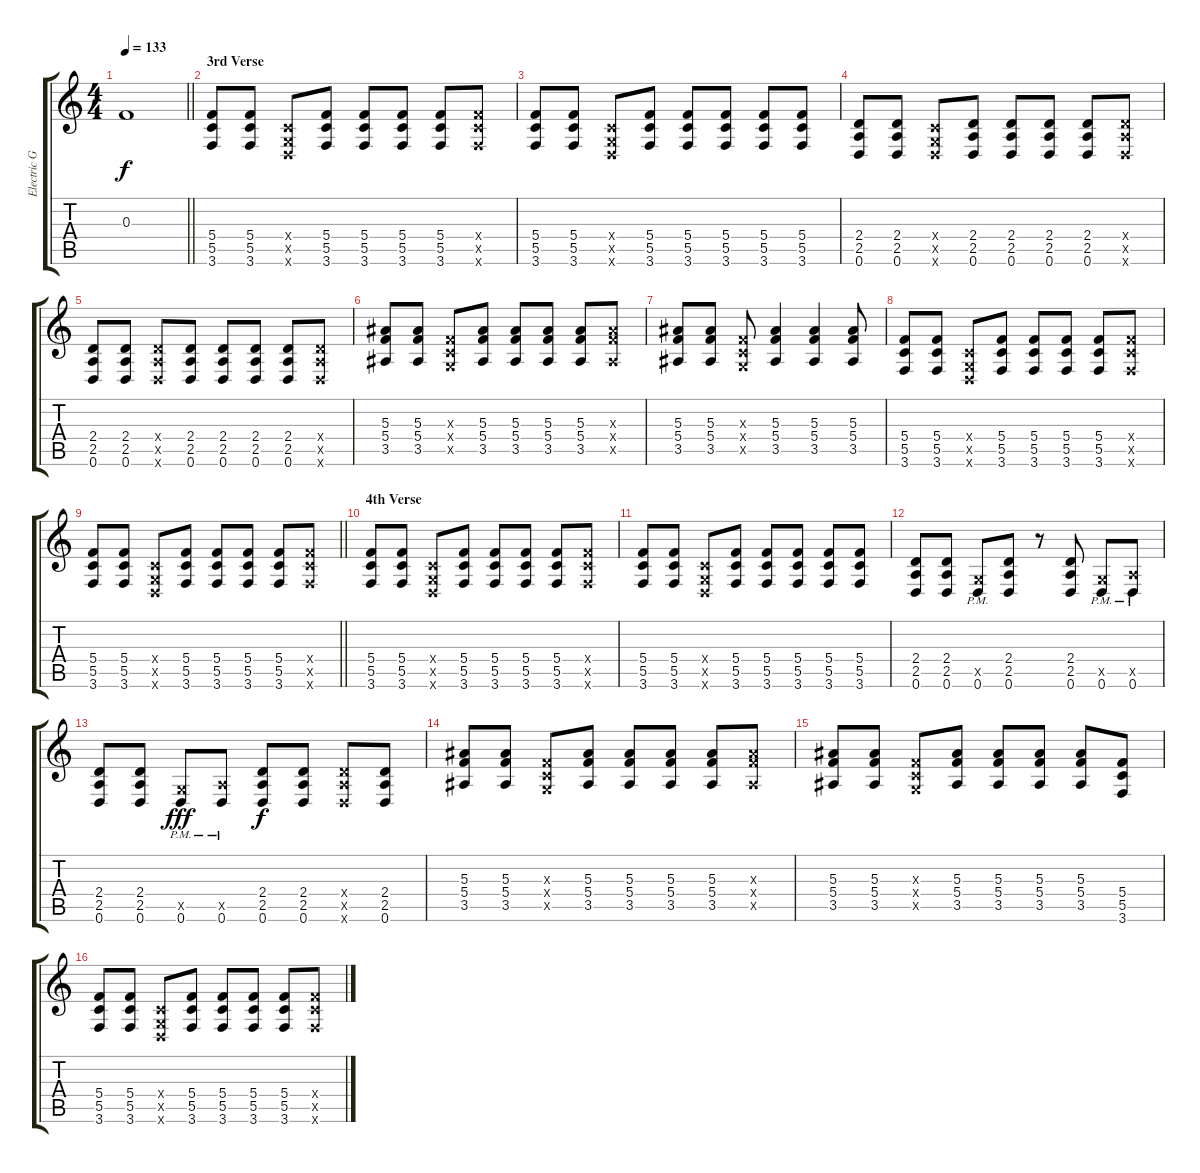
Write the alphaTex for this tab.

\track ("Electric Guitar 1 (James)" "Electric G") {instrument distortionguitar}
\staff {score tabs}
\tuning (D4 A3 F3 C3 G2 D2) {hide}
\ts (4 4)
\tempo 133
\clef g2
\barLineRight lightlight
\ks c
0.3{t}.1{dy f} |
\section ("" "3rd Verse")
(5.4 5.5 3.6).8{volume 13} (5.4 5.5 3.6).8 (0.4{x} 0.5{x} 0.6{x}).8 (5.4 5.5 3.6).8 (5.4 5.5 3.6).8 (5.4 5.5 3.6).8 (5.4 5.5 3.6).8 (5.4{x} 5.5{x} 3.6{x}).8 |
(5.4 5.5 3.6).8 (5.4 5.5 3.6).8 (0.4{x} 0.5{x} 0.6{x}).8 (5.4 5.5 3.6).8 (5.4 5.5 3.6).8 (5.4 5.5 3.6).8 (5.4 5.5 3.6).8 (5.4 5.5 3.6).8 |
(2.4 2.5 0.6).8 (2.4 2.5 0.6).8 (0.4{x} 0.5{x} 0.6{x}).8 (2.4 2.5 0.6).8 (2.4 2.5 0.6).8 (2.4 2.5 0.6).8 (2.4 2.5 0.6).8 (2.4{x} 2.5{x} 0.6{x}).8 |
(2.4 2.5 0.6).8 (2.4 2.5 0.6).8 (2.4{x} 2.5{x} 0.6{x}).8 (2.4 2.5 0.6).8 (2.4 2.5 0.6).8 (2.4 2.5 0.6).8 (2.4 2.5 0.6).8 (2.4{x} 2.5{x} 0.6{x}).8 |
(5.3 5.4 3.5).8 (5.3 5.4 3.5).8 (0.3{x} 0.4{x} 0.5{x}).8 (5.3 5.4 3.5).8 (5.3 5.4 3.5).8 (5.3 5.4 3.5).8 (5.3 5.4 3.5).8 (5.3{x} 5.4{x} 3.5{x}).8 |
(5.3 5.4 3.5).8 (5.3 5.4 3.5).8 (0.3{x} 0.4{x} 0.5{x}).8 (5.3 5.4 3.5).4 (5.3 5.4 3.5).4 (5.3 5.4 3.5).8 |
(5.4 5.5 3.6).8 (5.4 5.5 3.6).8 (0.4{x} 0.5{x} 0.6{x}).8 (5.4 5.5 3.6).8 (5.4 5.5 3.6).8 (5.4 5.5 3.6).8 (5.4 5.5 3.6).8 (5.4{x} 5.5{x} 3.6{x}).8 |
\barLineRight lightlight
(5.4 5.5 3.6).8 (5.4 5.5 3.6).8 (0.4{x} 0.5{x} 0.6{x}).8 (5.4 5.5 3.6).8 (5.4 5.5 3.6).8 (5.4 5.5 3.6).8 (5.4 5.5 3.6).8 (5.4{x} 5.5{x} 3.6{x}).8 |
\section ("" "4th Verse")
(5.4 5.5 3.6).8 (5.4 5.5 3.6).8 (0.4{x} 0.5{x} 0.6{x}).8 (5.4 5.5 3.6).8 (5.4 5.5 3.6).8 (5.4 5.5 3.6).8 (5.4 5.5 3.6).8 (5.4{x} 5.5{x} 3.6{x}).8 |
(5.4 5.5 3.6).8 (5.4 5.5 3.6).8 (0.4{x} 0.5{x} 0.6{x}).8 (5.4 5.5 3.6).8 (5.4 5.5 3.6).8 (5.4 5.5 3.6).8 (5.4 5.5 3.6).8 (5.4 5.5 3.6).8 |
(2.4 2.5 0.6).8 (2.4 2.5 0.6).8 (0.5{x} 0.6{pm}).8 (2.4 2.5 0.6).8 r.8 (2.4 2.5 0.6).8 (0.5{x} 0.6{pm}).8 (2.5{x} 0.6{pm}).8 |
(2.4 2.5 0.6).8 (2.4 2.5 0.6).8 (0.5{x} 0.6{pm}).8{dy fff} (2.5{x} 0.6{pm}).8 (2.4 2.5 0.6).8{dy f} (2.4 2.5 0.6).8 (2.4{x} 2.5{x} 0.6{x}).8 (2.4 2.5 0.6).8 |
(5.3 5.4 3.5).8 (5.3 5.4 3.5).8 (0.3{x} 0.4{x} 0.5{x}).8 (5.3 5.4 3.5).8 (5.3 5.4 3.5).8 (5.3 5.4 3.5).8 (5.3 5.4 3.5).8 (5.3{x} 5.4{x} 3.5{x}).8 |
(5.3 5.4 3.5).8 (5.3 5.4 3.5).8 (0.3{x} 0.4{x} 0.5{x}).8 (5.3 5.4 3.5).8 (5.3 5.4 3.5).8 (5.3 5.4 3.5).8 (5.3 5.4 3.5).8 (5.4 5.5 3.6).8 |
(5.4 5.5 3.6).8 (5.4 5.5 3.6).8 (0.4{x} 0.5{x} 0.6{x}).8 (5.4 5.5 3.6).8 (5.4 5.5 3.6).8 (5.4 5.5 3.6).8 (5.4 5.5 3.6).8 (5.4{x} 5.5{x} 3.6{x}).8
